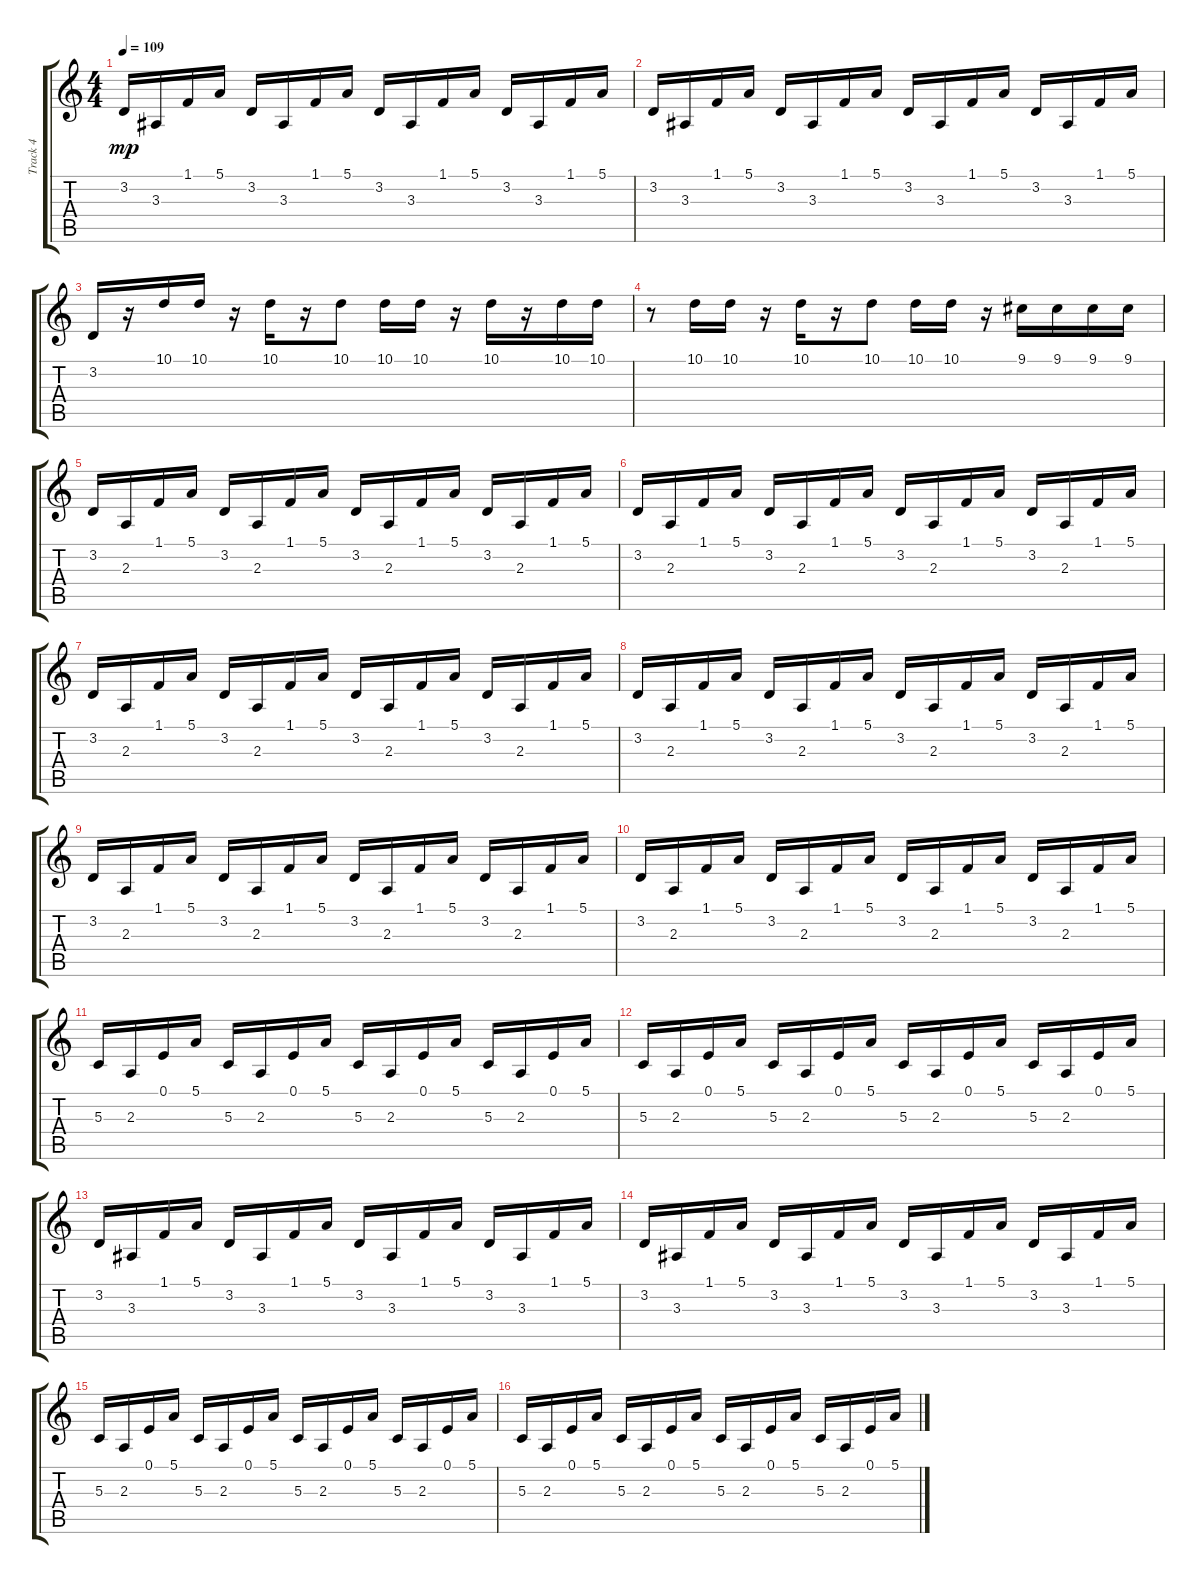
\track ("Track 4" "Track 4") {instrument electricpiano1}
\staff {score tabs}
\tuning (E4 B3 G3 D3 A2 E2) {hide}
\ts (4 4)
\tempo 109
\clef g2
\ks c
3.2.16{dy mp} 3.3.16 1.1.16 5.1.16 3.2.16 3.3.16 1.1.16 5.1.16 3.2.16 3.3.16 1.1.16 5.1.16 3.2.16 3.3.16 1.1.16 5.1.16 |
3.2.16 3.3.16 1.1.16 5.1.16 3.2.16 3.3.16 1.1.16 5.1.16 3.2.16 3.3.16 1.1.16 5.1.16 3.2.16 3.3.16 1.1.16 5.1.16 |
3.2.16 r.16 10.1.16 10.1.16 r.16 10.1.16 r.16 10.1.8 10.1.16 10.1.16 r.16 10.1.16 r.16 10.1.16 10.1.16 |
r.8 10.1.16 10.1.16 r.16 10.1.16 r.16 10.1.8 10.1.16 10.1.16 r.16 9.1.16 9.1.16 9.1.16 9.1.16 |
3.2.16 2.3.16 1.1.16 5.1.16 3.2.16 2.3.16 1.1.16 5.1.16 3.2.16 2.3.16 1.1.16 5.1.16 3.2.16 2.3.16 1.1.16 5.1.16 |
3.2.16 2.3.16 1.1.16 5.1.16 3.2.16 2.3.16 1.1.16 5.1.16 3.2.16 2.3.16 1.1.16 5.1.16 3.2.16 2.3.16 1.1.16 5.1.16 |
3.2.16 2.3.16 1.1.16 5.1.16 3.2.16 2.3.16 1.1.16 5.1.16 3.2.16 2.3.16 1.1.16 5.1.16 3.2.16 2.3.16 1.1.16 5.1.16 |
3.2.16 2.3.16 1.1.16 5.1.16 3.2.16 2.3.16 1.1.16 5.1.16 3.2.16 2.3.16 1.1.16 5.1.16 3.2.16 2.3.16 1.1.16 5.1.16 |
3.2.16 2.3.16 1.1.16 5.1.16 3.2.16 2.3.16 1.1.16 5.1.16 3.2.16 2.3.16 1.1.16 5.1.16 3.2.16 2.3.16 1.1.16 5.1.16 |
3.2.16 2.3.16 1.1.16 5.1.16 3.2.16 2.3.16 1.1.16 5.1.16 3.2.16 2.3.16 1.1.16 5.1.16 3.2.16 2.3.16 1.1.16 5.1.16 |
5.3.16 2.3.16 0.1.16 5.1.16 5.3.16 2.3.16 0.1.16 5.1.16 5.3.16 2.3.16 0.1.16 5.1.16 5.3.16 2.3.16 0.1.16 5.1.16 |
5.3.16 2.3.16 0.1.16 5.1.16 5.3.16 2.3.16 0.1.16 5.1.16 5.3.16 2.3.16 0.1.16 5.1.16 5.3.16 2.3.16 0.1.16 5.1.16 |
3.2.16 3.3.16 1.1.16 5.1.16 3.2.16 3.3.16 1.1.16 5.1.16 3.2.16 3.3.16 1.1.16 5.1.16 3.2.16 3.3.16 1.1.16 5.1.16 |
3.2.16 3.3.16 1.1.16 5.1.16 3.2.16 3.3.16 1.1.16 5.1.16 3.2.16 3.3.16 1.1.16 5.1.16 3.2.16 3.3.16 1.1.16 5.1.16 |
5.3.16 2.3.16 0.1.16 5.1.16 5.3.16 2.3.16 0.1.16 5.1.16 5.3.16 2.3.16 0.1.16 5.1.16 5.3.16 2.3.16 0.1.16 5.1.16 |
5.3.16 2.3.16 0.1.16 5.1.16 5.3.16 2.3.16 0.1.16 5.1.16 5.3.16 2.3.16 0.1.16 5.1.16 5.3.16 2.3.16 0.1.16 5.1.16
